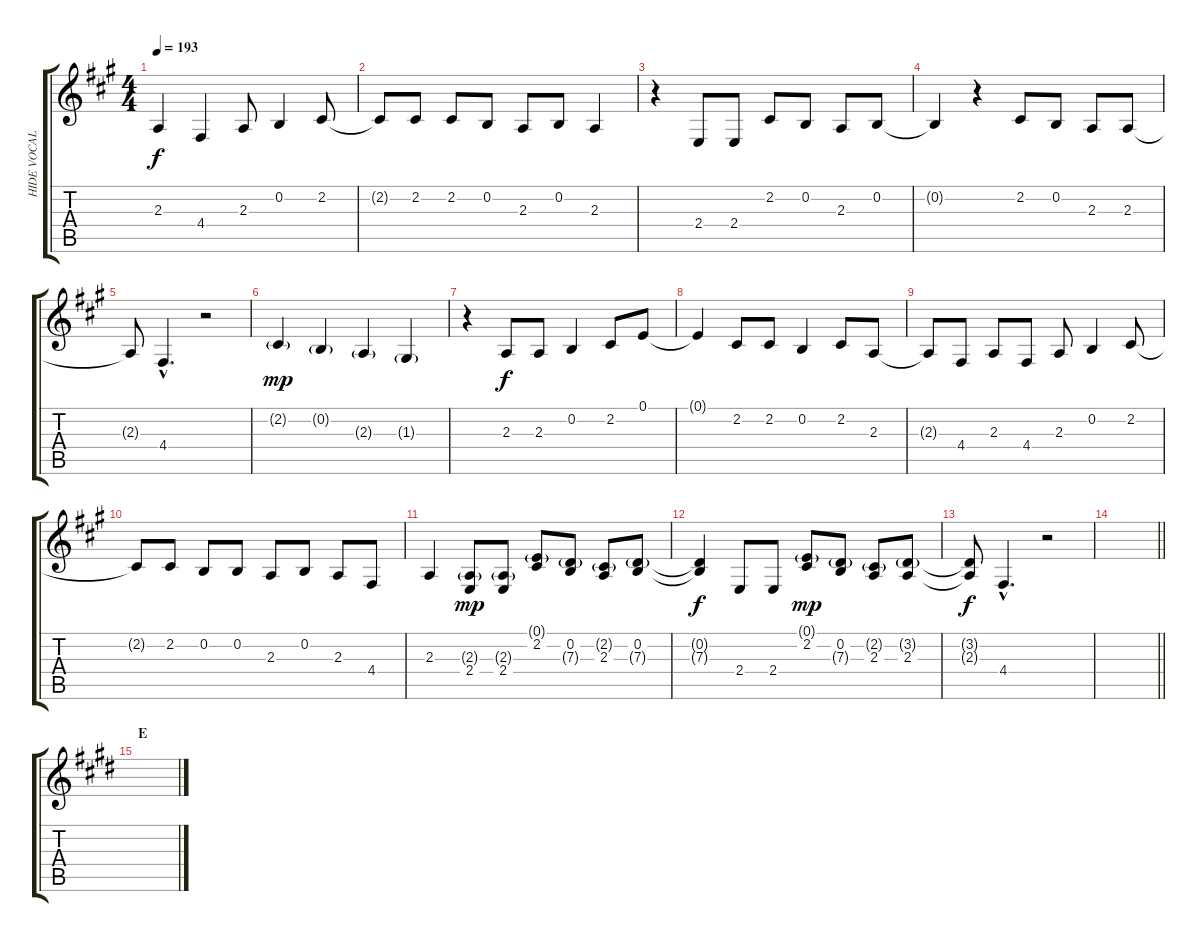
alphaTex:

\track ("HIDE VOCAL" "HIDE VOCAL") {instrument oboe}
\staff {score tabs}
\tuning (E4 B3 G3 D3 A2 E2) {hide}
\ts (4 4)
\tempo 193
\clef g2
\ks a
2.3{t}.4{dy f} 4.4.4 2.3.8 0.2.4 2.2.8 |
2.2{t}.8 2.2.8 2.2.8 0.2.8 2.3.8 0.2.8 2.3.4 |
r.4 2.4.8 2.4.8 2.2.8 0.2.8 2.3.8 0.2.8 |
0.2{t}.4 r.4 2.2.8 0.2.8 2.3.8 2.3.8 |
2.3{t}.8 4.4{hac}.4{d} r.2 |
2.2{g}.4{dy mp} 0.2{g}.4 2.3{g}.4 1.3{g}.4 |
r.4 2.3.8{dy f} 2.3.8 0.2.4 2.2.8 0.1.8 |
0.1{t}.4 2.2.8 2.2.8 0.2.4 2.2.8 2.3.8 |
2.3{t}.8 4.4.8 2.3.8 4.4.8 2.3.8 0.2.4 2.2.8 |
2.2{t}.8 2.2.8 0.2.8 0.2.8 2.3.8 0.2.8 2.3.8 4.4.8 |
2.3.4 (2.3{g} 2.4).8{dy mp} (2.3{g} 2.4).8 (0.1{g} 2.2).8 (0.2 7.3{g}).8 (2.2{g} 2.3).8 (0.2 7.3{g}).8 |
(0.2{t} 7.3{t}).4{dy f} 2.4.8 2.4.8 (0.1{g} 2.2).8{dy mp} (0.2 7.3{g}).8 (2.2{g} 2.3).8 (3.2{g} 2.3).8 |
(3.2{t} 2.3{t}).8{dy f} 4.4{hac}.4{d} r.2 |
\barLineRight lightlight
|
\section ("" "E")
\ks c#minor
